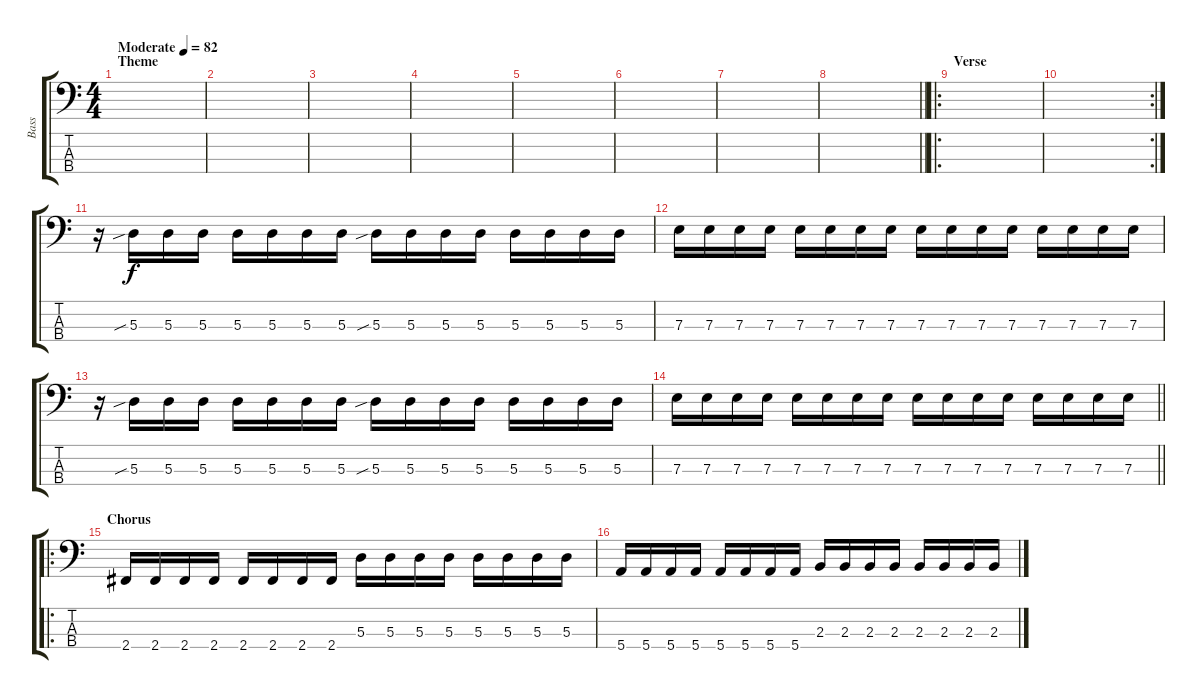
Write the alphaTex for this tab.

\track ("Bass" "Bass") {instrument electricbassfinger}
\staff {score tabs}
\tuning (G2 D2 A1 E1) {hide}
\ts (4 4)
\section ("" "Theme")
\tempo (82 "Moderate")
\clef f4
\ks c
|
|
|
|
|
|
|
\barLineRight lightlight
|
\ro
\section ("" "Verse")
|
\rc 2
|
r.16 5.3{sib}.16 5.3.16 5.3.16 5.3.16 5.3.16 5.3.16 5.3.16 5.3{sib}.16 5.3.16 5.3.16 5.3.16 5.3.16 5.3.16 5.3.16 5.3.16 |
7.3.16 7.3.16 7.3.16 7.3.16 7.3.16 7.3.16 7.3.16 7.3.16 7.3.16 7.3.16 7.3.16 7.3.16 7.3.16 7.3.16 7.3.16 7.3.16 |
r.16 5.3{sib}.16 5.3.16 5.3.16 5.3.16 5.3.16 5.3.16 5.3.16 5.3{sib}.16 5.3.16 5.3.16 5.3.16 5.3.16 5.3.16 5.3.16 5.3.16 |
\barLineRight lightlight
7.3.16 7.3.16 7.3.16 7.3.16 7.3.16 7.3.16 7.3.16 7.3.16 7.3.16 7.3.16 7.3.16 7.3.16 7.3.16 7.3.16 7.3.16 7.3.16 |
\ro
\section ("" "Chorus")
2.4.16 2.4.16 2.4.16 2.4.16 2.4.16 2.4.16 2.4.16 2.4.16 5.3.16 5.3.16 5.3.16 5.3.16 5.3.16 5.3.16 5.3.16 5.3.16 |
5.4.16 5.4.16 5.4.16 5.4.16 5.4.16 5.4.16 5.4.16 5.4.16 2.3.16 2.3.16 2.3.16 2.3.16 2.3.16 2.3.16 2.3.16 2.3.16
